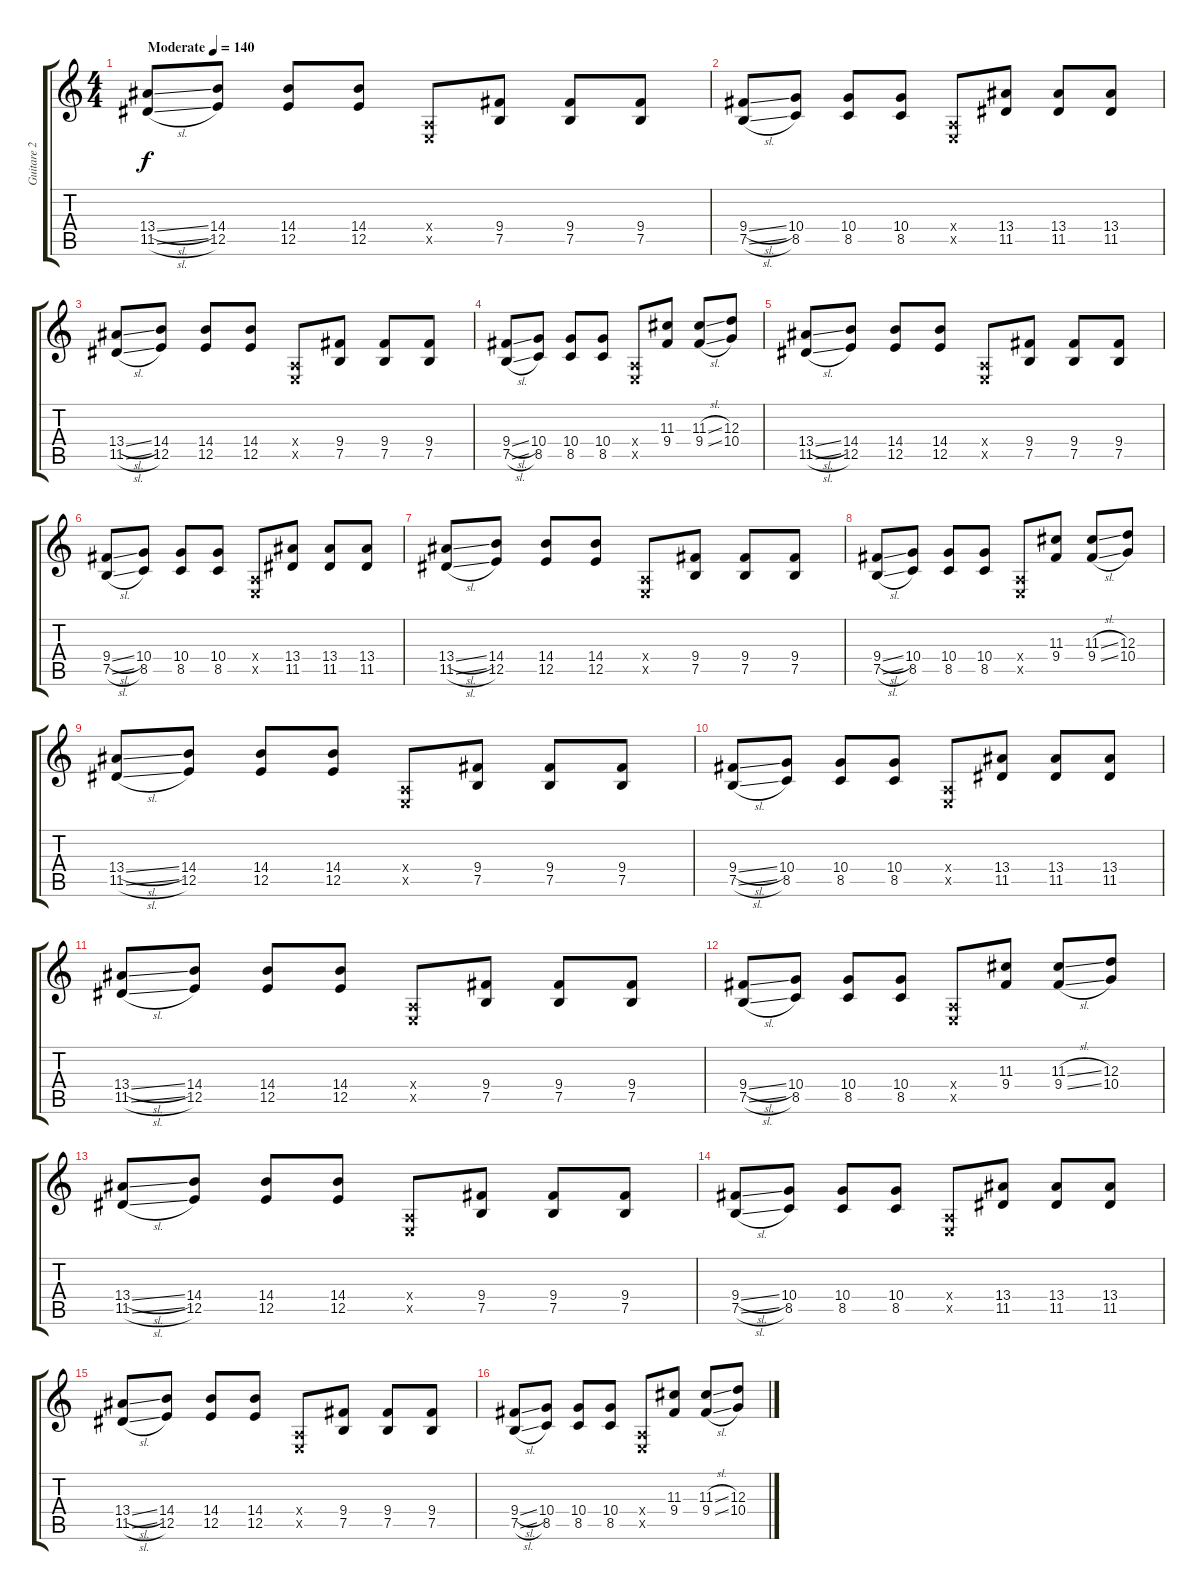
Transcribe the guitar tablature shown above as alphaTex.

\track ("Guitare 2" "Guitare 2") {instrument distortionguitar}
\staff {score tabs}
\tuning (B3 Gb3 D3 A2 E2 B1) {hide}
\ts (4 4)
\tempo (140 "Moderate")
\clef g2
\ks c
(13.4{sl} 11.5{sl}).8{dy f instrument distortionguitar} (14.4 12.5).8 (14.4 12.5).8 (14.4 12.5).8 (0.4{x} 0.5{x}).8 (9.4 7.5).8 (9.4 7.5).8 (9.4 7.5).8 |
(9.4{sl} 7.5{sl}).8 (10.4 8.5).8 (10.4 8.5).8 (10.4 8.5).8 (0.4{x} 0.5{x}).8 (13.4 11.5).8 (13.4 11.5).8 (13.4 11.5).8 |
(13.4{sl} 11.5{sl}).8 (14.4 12.5).8 (14.4 12.5).8 (14.4 12.5).8 (0.4{x} 0.5{x}).8 (9.4 7.5).8 (9.4 7.5).8 (9.4 7.5).8 |
(9.4{sl} 7.5{sl}).8 (10.4 8.5).8 (10.4 8.5).8 (10.4 8.5).8 (0.4{x} 0.5{x}).8 (11.3 9.4).8 (11.3{sl} 9.4{sl}).8 (12.3 10.4).8 |
(13.4{sl} 11.5{sl}).8 (14.4 12.5).8 (14.4 12.5).8 (14.4 12.5).8 (0.4{x} 0.5{x}).8 (9.4 7.5).8 (9.4 7.5).8 (9.4 7.5).8 |
(9.4{sl} 7.5{sl}).8 (10.4 8.5).8 (10.4 8.5).8 (10.4 8.5).8 (0.4{x} 0.5{x}).8 (13.4 11.5).8 (13.4 11.5).8 (13.4 11.5).8 |
(13.4{sl} 11.5{sl}).8 (14.4 12.5).8 (14.4 12.5).8 (14.4 12.5).8 (0.4{x} 0.5{x}).8 (9.4 7.5).8 (9.4 7.5).8 (9.4 7.5).8 |
(9.4{sl} 7.5{sl}).8 (10.4 8.5).8 (10.4 8.5).8 (10.4 8.5).8 (0.4{x} 0.5{x}).8 (11.3 9.4).8 (11.3{sl} 9.4{sl}).8 (12.3 10.4).8 |
(13.4{sl} 11.5{sl}).8 (14.4 12.5).8 (14.4 12.5).8 (14.4 12.5).8 (0.4{x} 0.5{x}).8 (9.4 7.5).8 (9.4 7.5).8 (9.4 7.5).8 |
(9.4{sl} 7.5{sl}).8 (10.4 8.5).8 (10.4 8.5).8 (10.4 8.5).8 (0.4{x} 0.5{x}).8 (13.4 11.5).8 (13.4 11.5).8 (13.4 11.5).8 |
(13.4{sl} 11.5{sl}).8 (14.4 12.5).8 (14.4 12.5).8 (14.4 12.5).8 (0.4{x} 0.5{x}).8 (9.4 7.5).8 (9.4 7.5).8 (9.4 7.5).8 |
(9.4{sl} 7.5{sl}).8 (10.4 8.5).8 (10.4 8.5).8 (10.4 8.5).8 (0.4{x} 0.5{x}).8 (11.3 9.4).8 (11.3{sl} 9.4{sl}).8 (12.3 10.4).8 |
(13.4{sl} 11.5{sl}).8 (14.4 12.5).8 (14.4 12.5).8 (14.4 12.5).8 (0.4{x} 0.5{x}).8 (9.4 7.5).8 (9.4 7.5).8 (9.4 7.5).8 |
(9.4{sl} 7.5{sl}).8 (10.4 8.5).8 (10.4 8.5).8 (10.4 8.5).8 (0.4{x} 0.5{x}).8 (13.4 11.5).8 (13.4 11.5).8 (13.4 11.5).8 |
(13.4{sl} 11.5{sl}).8 (14.4 12.5).8 (14.4 12.5).8 (14.4 12.5).8 (0.4{x} 0.5{x}).8 (9.4 7.5).8 (9.4 7.5).8 (9.4 7.5).8 |
(9.4{sl} 7.5{sl}).8 (10.4 8.5).8 (10.4 8.5).8 (10.4 8.5).8 (0.4{x} 0.5{x}).8 (11.3 9.4).8 (11.3{sl} 9.4{sl}).8 (12.3 10.4).8
